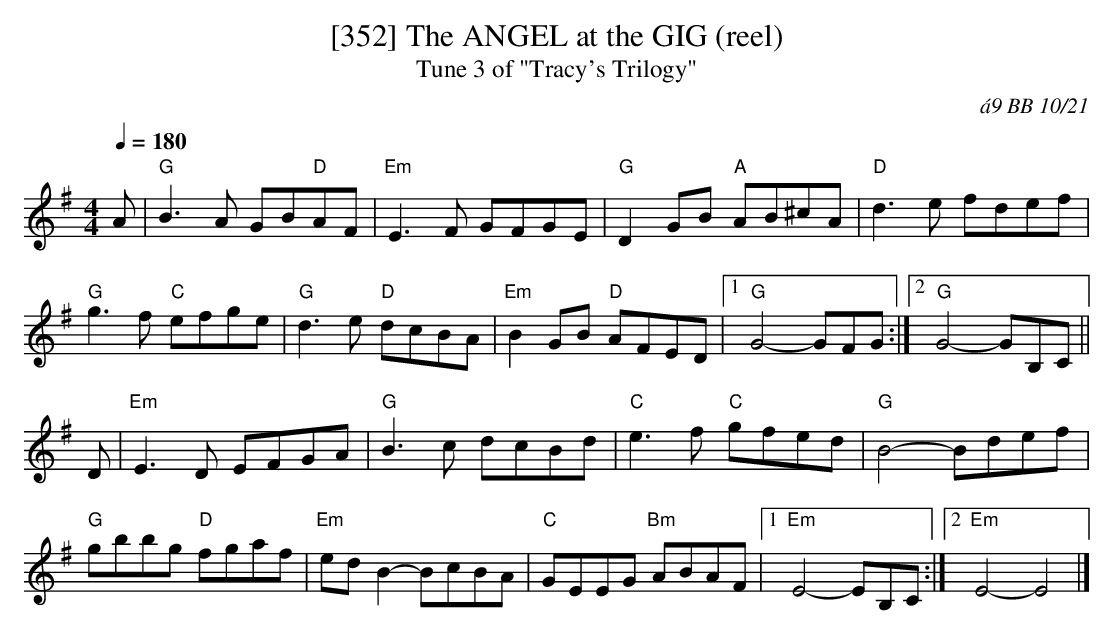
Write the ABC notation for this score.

X:1
T:[352] The ANGEL at the GIG (reel)
T:Tune 3 of "Tracy's Trilogy"
C:\'a9 BB 10/21
M:4/4
L:1/8
Q:1/4=180
K:G %Transposed from A
A|"G"B3A GB"D"AF | "Em"E3 F GFGE | "G"D2GB "A"AB^cA | "D"d3e fdef|
"G"g3f "C"efge| "G"d3e "D"dcBA | "Em"B2GB "D"AFED |1"G"G4-GFG :|2 "G"G4-GB,C||%
D|"Em"E3D EFGA|"G"B3c dcBd|"C"e3f "C"gfed|"G"B4- Bdef   |
"G"gbbg "D"fgaf|"Em"edB2-BcBA|"C"GEEG "Bm"ABAF  |1"Em"E4-EB,C:|2"Em"E4- E4|]%
